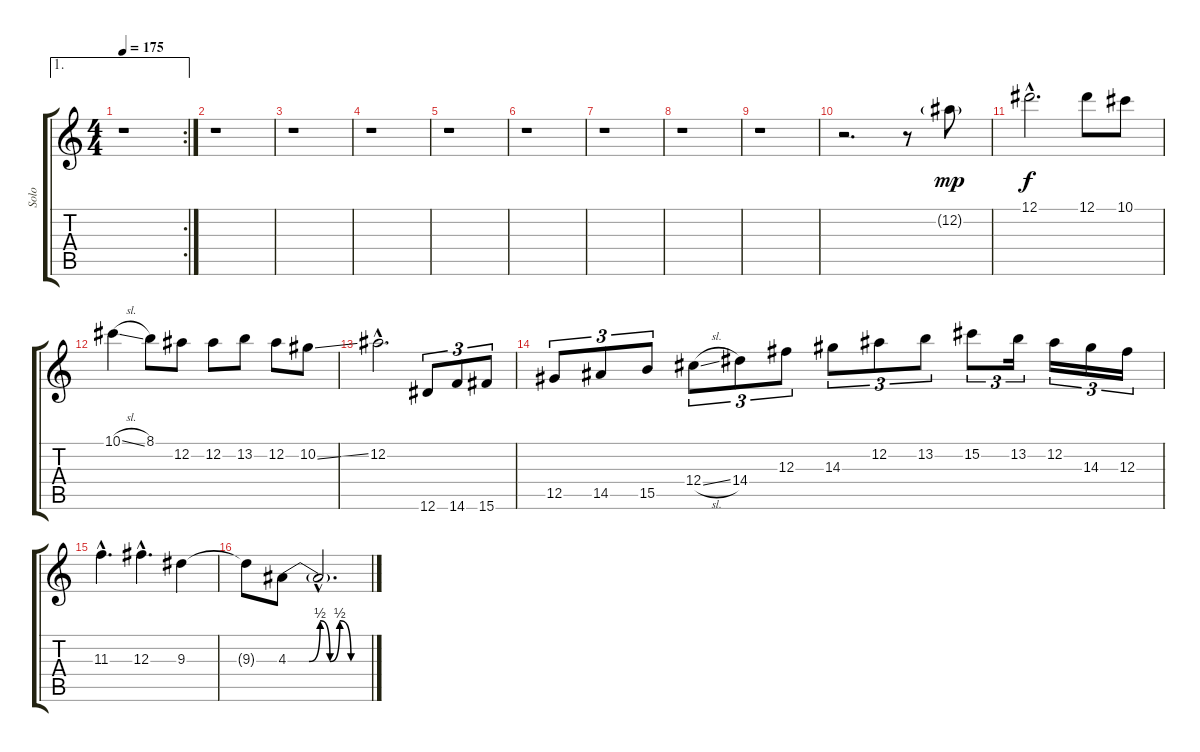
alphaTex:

\track ("Solo" "Solo") {instrument distortionguitar}
\staff {score tabs}
\tuning (Eb4 Bb3 Gb3 Db3 Ab2 Eb2) {hide}
\ae 1
\rc 2
\ts (4 4)
\tempo 175
\clef g2
\ks c
r.1{dy mp} |
r.1 |
r.1 |
r.1 |
r.1 |
r.1 |
r.1 |
r.1 |
r.1 |
r.2{d} r.8 12.2{g}.8 |
12.1{hac}.2{d dy f} 12.1.8 10.1.8 |
10.1{sl}.4 8.1.8 12.2.8 12.2.8 13.2.8 12.2.8 10.2{ss}.8 |
12.2{hac}.2{d} 12.6.8{tu (3 2)} 14.6.8{tu (3 2)} 15.6.8{tu (3 2)} |
12.5.8{tu (3 2)} 14.5.8{tu (3 2)} 15.5.8{tu (3 2)} 12.4{sl}.8{tu (3 2)} 14.4.8{tu (3 2)} 12.3.8{tu (3 2)} 14.3.8{tu (3 2)} 12.2.8{tu (3 2)} 13.2.8{tu (3 2)} 15.2.8{tu (3 2)} 13.2.16{tu (3 2)} 12.2.16{tu (3 2)} 14.3.16{tu (3 2)} 12.3.16{tu (3 2)} |
11.3{hac}.4{d} 12.3{hac}.4{d} 9.3.4 |
9.3{t}.8 4.3{be (custom 0 0 15 0 23 2 30 0 37 2 45 0 60 0)}.8 4.3{hac t}.2{d}
